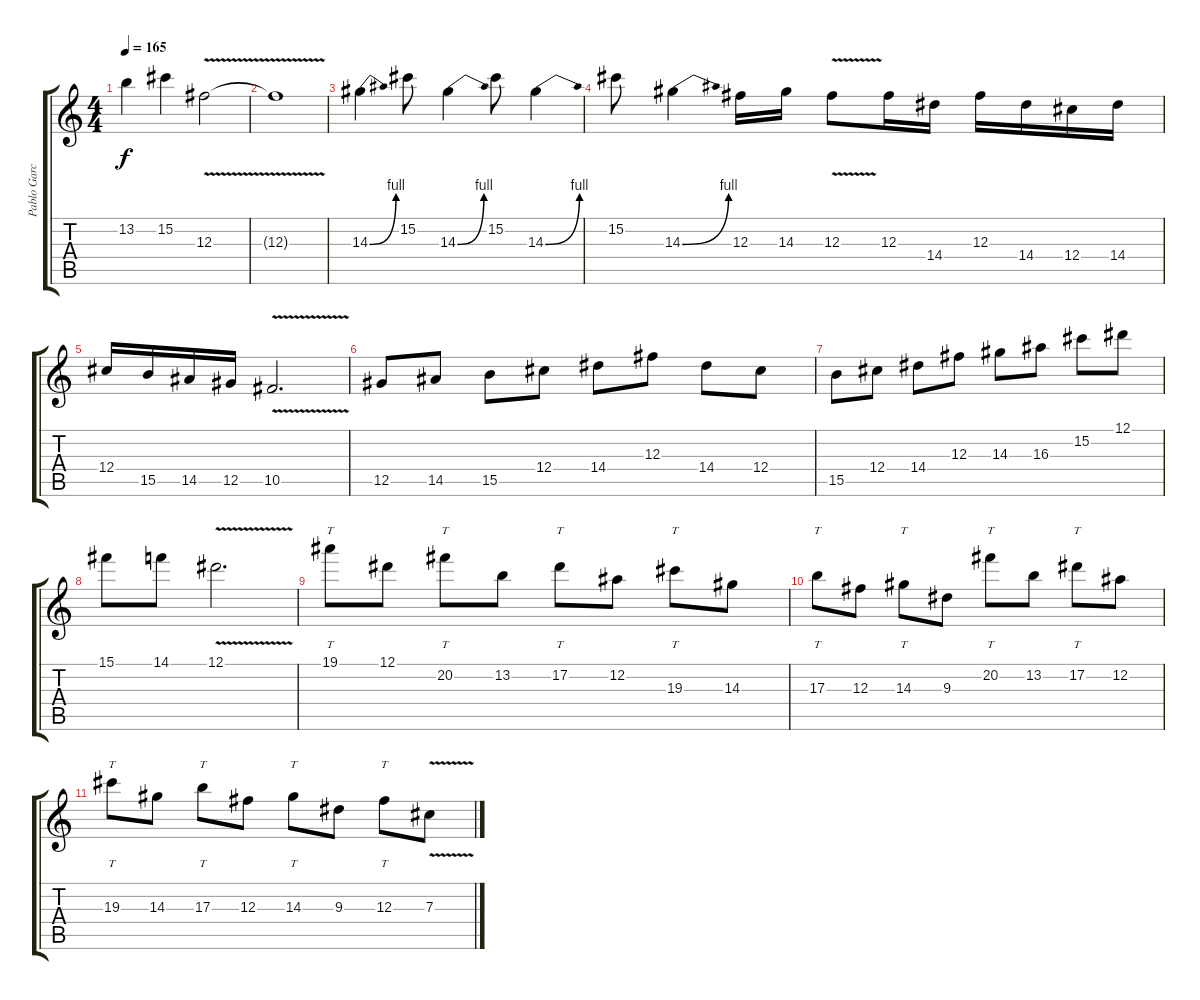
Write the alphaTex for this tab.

\track ("Pablo Garcia" "Pablo Garc") {instrument distortionguitar}
\staff {score tabs}
\tuning (Eb4 Bb3 Gb3 Db3 Ab2 Eb2) {hide}
\ts (4 4)
\tempo 165
\clef g2
\ks c
13.2.4{dy f} 15.2.4 12.3{v}.2 |
12.3{t}.1 |
14.3{be (bend 0 0 60 4)}.4 15.2.8 14.3{be (bend 0 0 60 4)}.4 15.2.8 14.3{be (bend 0 0 60 4)}.4 |
15.2.8 14.3{be (bend 0 0 60 4)}.4 12.3.16 14.3.16 12.3{v}.8 12.3.16 14.4.16 12.3.16 14.4.16 12.4.16 14.4.16 |
12.4.16 15.5.16 14.5.16 12.5.16 10.5{v}.2{d} |
12.5.8 14.5.8 15.5.8 12.4.8 14.4.8 12.3.8 14.4.8 12.4.8 |
15.5.8 12.4.8 14.4.8 12.3.8 14.3.8 16.3.8 15.2.8 12.1.8 |
15.1.8 14.1.8 12.1{v}.2{d} |
19.1.8{tt} 12.1.8 20.2.8{tt} 13.2.8 17.2.8{tt} 12.2.8 19.3.8{tt} 14.3.8 |
17.3.8{tt} 12.3.8 14.3.8{tt} 9.3.8 20.2.8{tt} 13.2.8 17.2.8{tt} 12.2.8 |
19.3.8{tt} 14.3.8 17.3.8{tt} 12.3.8 14.3.8{tt} 9.3.8 12.3.8{tt} 7.3{v}.8
